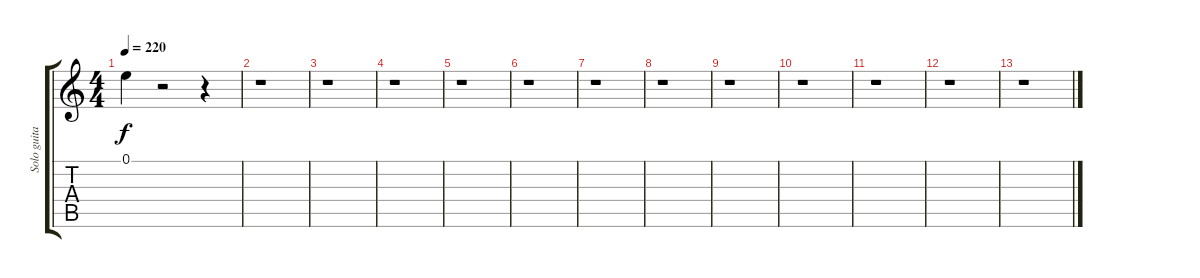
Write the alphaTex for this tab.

\track ("Solo guitar" "Solo guita") {instrument electricguitarclean}
\staff {score tabs}
\tuning (E4 B3 G3 D3 A2 E2) {hide}
\ts (4 4)
\tempo 220
\clef g2
\ks c
0.1{t}.4{dy f} r.2 r.4 |
r.1 |
r.1 |
r.1 |
r.1 |
r.1 |
r.1 |
r.1 |
r.1 |
r.1 |
r.1 |
r.1 |
r.1
